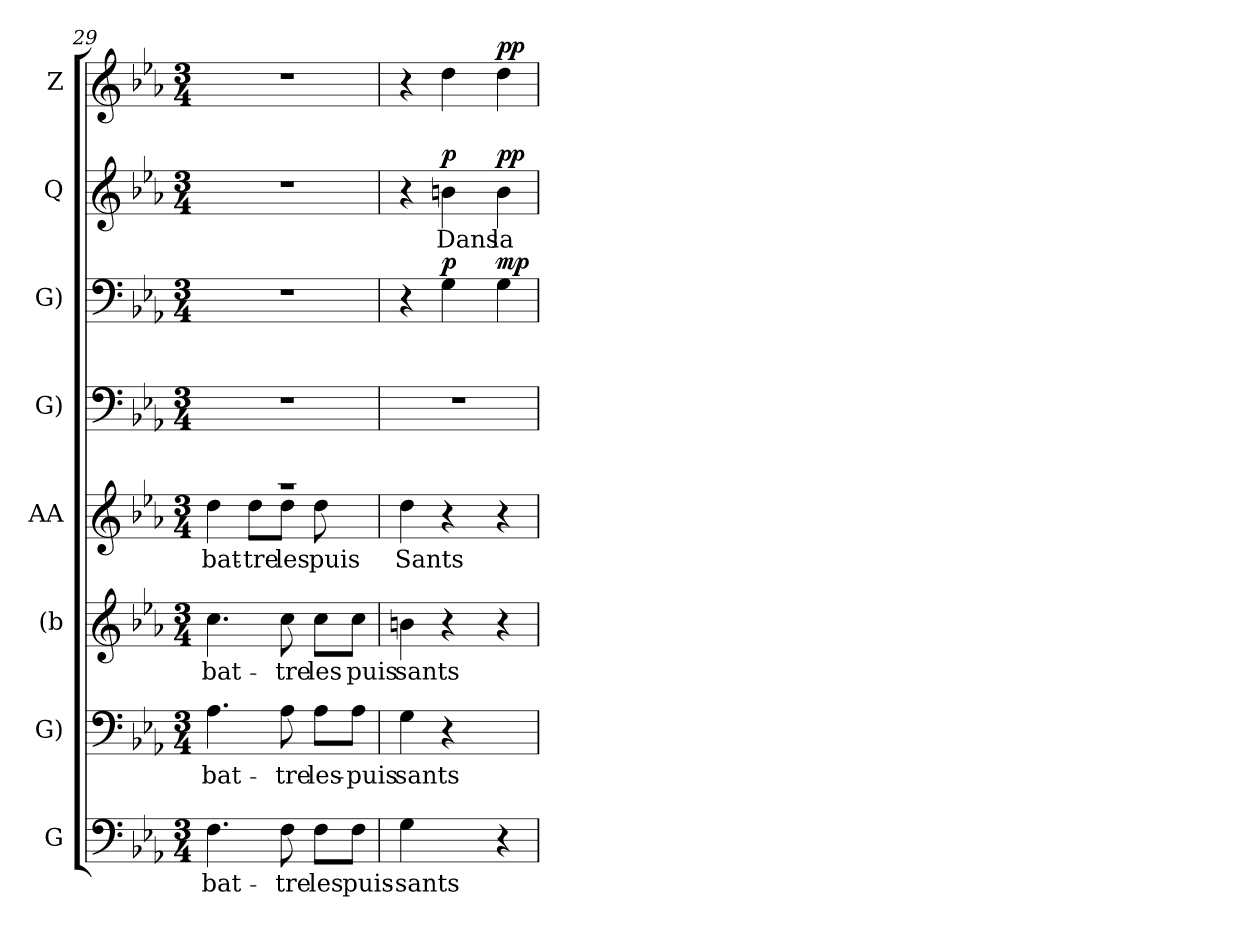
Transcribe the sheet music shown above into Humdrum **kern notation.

**kern	**text	**kern	**text	**kern	**text	**kern	**text	**kern	**kern	**dynam	**kern	**text	**dynam	**kern	**dynam
*part8	*part8	*part7	*part7	*part6	*part6	*part5	*part5	*part4	*part3	*part3	*part2	*part2	*part2	*part1	*part1
*staff8	*staff8	*staff7	*staff7	*staff6	*staff6	*staff5	*staff5	*staff4	*staff3	*staff3	*staff2	*staff2	*staff2	*staff1	*staff1
*I"G	*	*I"G)	*	*I"(b	*	*I"AA	*	*I"G)	*I"G)	*	*I"Q	*	*	*I"Z	*
*clefF4	*	*clefF4	*	*clefG2	*	*clefG2	*	*clefF4	*clefF4	*	*clefG2	*	*	*clefG2	*
*k[b-e-a-]	*	*k[b-e-a-]	*	*k[b-e-a-]	*	*k[b-e-a-]	*	*k[b-e-a-]	*k[b-e-a-]	*	*k[b-e-a-]	*	*	*k[b-e-a-]	*
*M3/4	*	*M3/4	*	*M3/4	*	*M3/4	*	*M3/4	*M3/4	*	*M3/4	*	*	*M3/4	*
=29	=29	=29	=29	=29	=29	=29	=29	=29	=29	=29	=29	=29	=29	=29	=29
*	*	*	*	*	*	*^	*	*	*	*	*	*	*	*	*
4.Fi\	bat-	4.A-i\	bat-	4.cci\	bat-	2.r	4ddj\	bat-	2.r	2.r	.	2.r	.	.	2.r	.
.	.	.	.	.	.	.	8ddj\L	tre	.	.	.	.	.	.	.	.
8Fi\	tre	8A-i\	tre	8cci\	tre	.	8ddj\J	les	.	.	.	.	.	.	.	.
8Fi\L	les	8A-i\L	les-	8cci\L	les	.	8ddj\	puis	.	.	.	.	.	.	.	.
8Fi\J	puis-	8A-i\J	puis	8cci\J	puis	.	8ryy	.	.	.	.	.	.	.	.	.
*	*	*	*	*	*	*v	*v	*	*	*	*	*	*	*	*	*
=30	=30	=30	=30	=30	=30	=30	=30	=30	=30	=30	=30	=30	=30	=30	=30
4Gi\	sants	4Gi\	sants	4bni\	sants	4ddi\	Sants	2.r	4r	.	4r	.	.	4r	.
!	!	!	!	!	!	!	!	!	!	!LO:DY:a	!	!	!LO:DY:a	!	!
4ryy	.	4r	.	4r	.	4r	.	.	4Gi\	p	4bni\	Dans	p	4ddi\	.
!	!	!	!	!	!	!	!	!	!	!LO:DY:a	!	!	!LO:DY:a	!	!LO:DY:a
4r	.	4ryy	.	4r	.	4r	.	.	4Gi\	mp	4bi\	la	pp	4ddi\	pp
=	=	=	=	=	=	=	=	=	=	=	=	=	=	=	=
*-	*-	*-	*-	*-	*-	*-	*-	*-	*-	*-	*-	*-	*-	*-	*-
